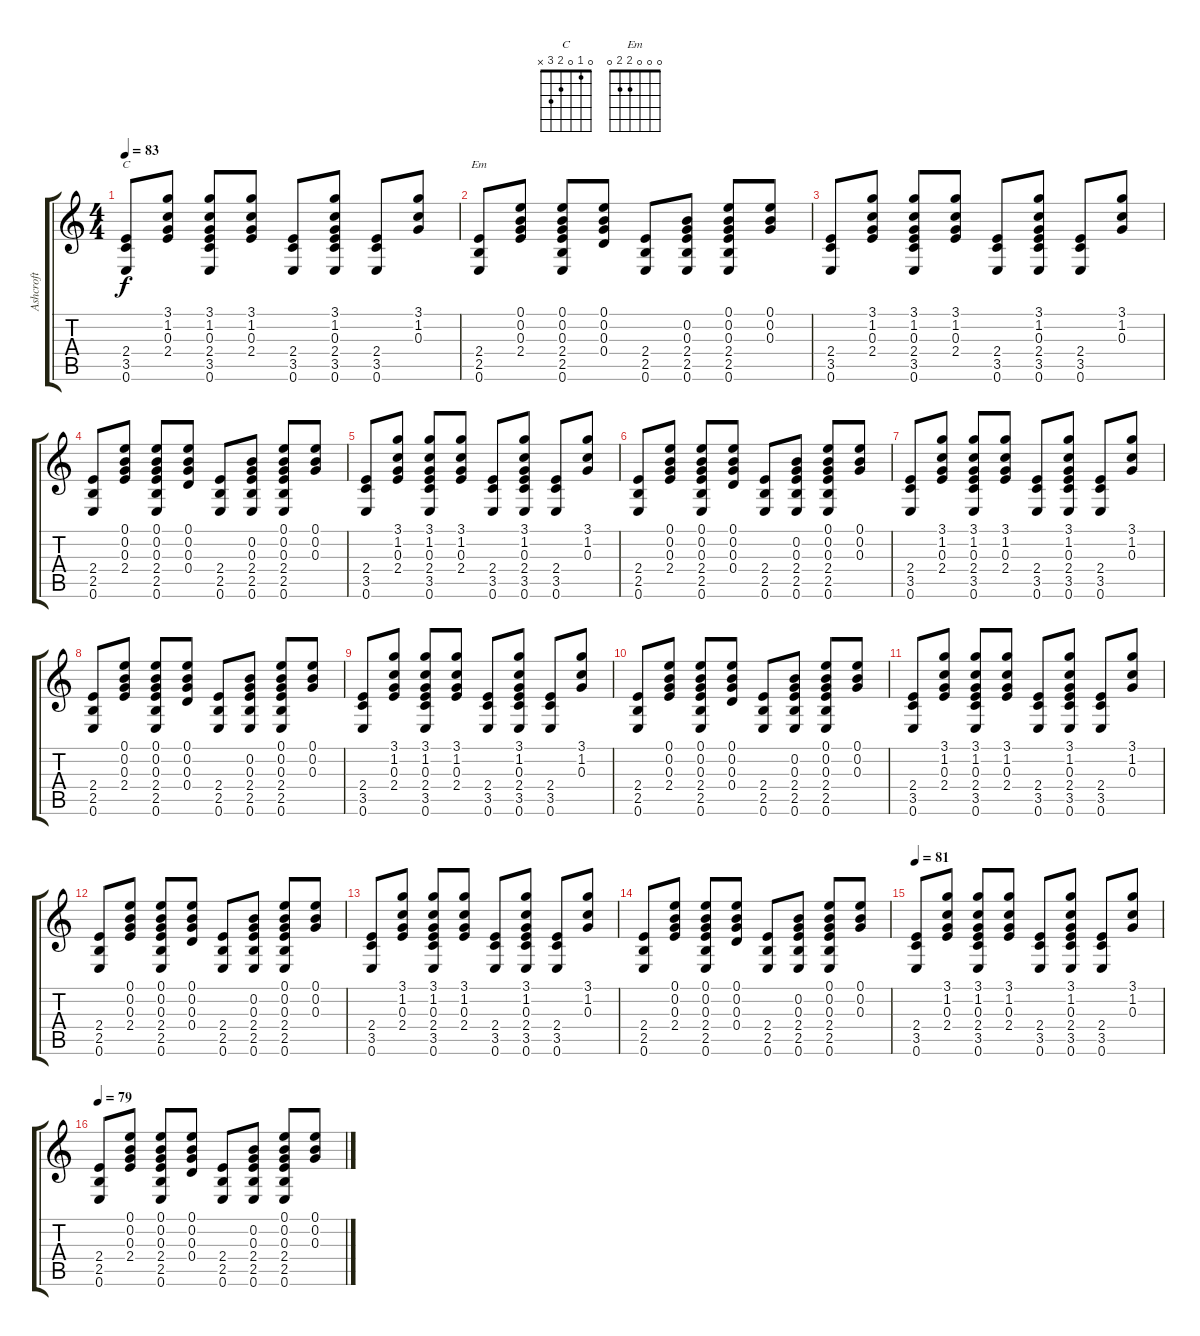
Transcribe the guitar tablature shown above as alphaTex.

\track ("Ashcroft" "Ashcroft") {instrument acousticguitarsteel}
\staff {score tabs}
\tuning (E4 B3 G3 D3 A2 E2) {hide}
\chord ("C" 0 1 0 2 3 x)
\chord ("Em" 0 0 0 2 2 0)
\ts (4 4)
\tempo 83
\clef g2
\ks c
(2.4 3.5 0.6).8{ch "C" dy f} (3.1 1.2 0.3 2.4).8 (3.1 1.2 0.3 2.4 3.5 0.6).8 (3.1 1.2 0.3 2.4).8 (2.4 3.5 0.6).8 (3.1 1.2 0.3 2.4 3.5 0.6).8 (2.4 3.5 0.6).8 (3.1 1.2 0.3).8 |
(2.4 2.5 0.6).8{ch "Em"} (0.1 0.2 0.3 2.4).8 (0.1 0.2 0.3 2.4 2.5 0.6).8 (0.1 0.2 0.3 0.4).8 (2.4 2.5 0.6).8 (0.2 0.3 2.4 2.5 0.6).8 (0.1 0.2 0.3 2.4 2.5 0.6).8 (0.1 0.2 0.3).8 |
(2.4 3.5 0.6).8 (3.1 1.2 0.3 2.4).8 (3.1 1.2 0.3 2.4 3.5 0.6).8 (3.1 1.2 0.3 2.4).8 (2.4 3.5 0.6).8 (3.1 1.2 0.3 2.4 3.5 0.6).8 (2.4 3.5 0.6).8 (3.1 1.2 0.3).8 |
(2.4 2.5 0.6).8 (0.1 0.2 0.3 2.4).8 (0.1 0.2 0.3 2.4 2.5 0.6).8 (0.1 0.2 0.3 0.4).8 (2.4 2.5 0.6).8 (0.2 0.3 2.4 2.5 0.6).8 (0.1 0.2 0.3 2.4 2.5 0.6).8 (0.1 0.2 0.3).8 |
(2.4 3.5 0.6).8 (3.1 1.2 0.3 2.4).8 (3.1 1.2 0.3 2.4 3.5 0.6).8 (3.1 1.2 0.3 2.4).8 (2.4 3.5 0.6).8 (3.1 1.2 0.3 2.4 3.5 0.6).8 (2.4 3.5 0.6).8 (3.1 1.2 0.3).8 |
(2.4 2.5 0.6).8 (0.1 0.2 0.3 2.4).8 (0.1 0.2 0.3 2.4 2.5 0.6).8 (0.1 0.2 0.3 0.4).8 (2.4 2.5 0.6).8 (0.2 0.3 2.4 2.5 0.6).8 (0.1 0.2 0.3 2.4 2.5 0.6).8 (0.1 0.2 0.3).8 |
(2.4 3.5 0.6).8 (3.1 1.2 0.3 2.4).8 (3.1 1.2 0.3 2.4 3.5 0.6).8 (3.1 1.2 0.3 2.4).8 (2.4 3.5 0.6).8 (3.1 1.2 0.3 2.4 3.5 0.6).8 (2.4 3.5 0.6).8 (3.1 1.2 0.3).8 |
(2.4 2.5 0.6).8 (0.1 0.2 0.3 2.4).8 (0.1 0.2 0.3 2.4 2.5 0.6).8 (0.1 0.2 0.3 0.4).8 (2.4 2.5 0.6).8 (0.2 0.3 2.4 2.5 0.6).8 (0.1 0.2 0.3 2.4 2.5 0.6).8 (0.1 0.2 0.3).8 |
(2.4 3.5 0.6).8 (3.1 1.2 0.3 2.4).8 (3.1 1.2 0.3 2.4 3.5 0.6).8 (3.1 1.2 0.3 2.4).8 (2.4 3.5 0.6).8 (3.1 1.2 0.3 2.4 3.5 0.6).8 (2.4 3.5 0.6).8 (3.1 1.2 0.3).8 |
(2.4 2.5 0.6).8 (0.1 0.2 0.3 2.4).8 (0.1 0.2 0.3 2.4 2.5 0.6).8 (0.1 0.2 0.3 0.4).8 (2.4 2.5 0.6).8 (0.2 0.3 2.4 2.5 0.6).8 (0.1 0.2 0.3 2.4 2.5 0.6).8 (0.1 0.2 0.3).8 |
(2.4 3.5 0.6).8 (3.1 1.2 0.3 2.4).8 (3.1 1.2 0.3 2.4 3.5 0.6).8 (3.1 1.2 0.3 2.4).8 (2.4 3.5 0.6).8 (3.1 1.2 0.3 2.4 3.5 0.6).8 (2.4 3.5 0.6).8 (3.1 1.2 0.3).8 |
(2.4 2.5 0.6).8 (0.1 0.2 0.3 2.4).8 (0.1 0.2 0.3 2.4 2.5 0.6).8 (0.1 0.2 0.3 0.4).8 (2.4 2.5 0.6).8 (0.2 0.3 2.4 2.5 0.6).8 (0.1 0.2 0.3 2.4 2.5 0.6).8 (0.1 0.2 0.3).8 |
(2.4 3.5 0.6).8 (3.1 1.2 0.3 2.4).8 (3.1 1.2 0.3 2.4 3.5 0.6).8 (3.1 1.2 0.3 2.4).8 (2.4 3.5 0.6).8 (3.1 1.2 0.3 2.4 3.5 0.6).8 (2.4 3.5 0.6).8 (3.1 1.2 0.3).8 |
(2.4 2.5 0.6).8 (0.1 0.2 0.3 2.4).8 (0.1 0.2 0.3 2.4 2.5 0.6).8 (0.1 0.2 0.3 0.4).8 (2.4 2.5 0.6).8 (0.2 0.3 2.4 2.5 0.6).8 (0.1 0.2 0.3 2.4 2.5 0.6).8 (0.1 0.2 0.3).8 |
\tempo 81
(2.4 3.5 0.6).8 (3.1 1.2 0.3 2.4).8 (3.1 1.2 0.3 2.4 3.5 0.6).8 (3.1 1.2 0.3 2.4).8 (2.4 3.5 0.6).8 (3.1 1.2 0.3 2.4 3.5 0.6).8 (2.4 3.5 0.6).8 (3.1 1.2 0.3).8 |
\tempo 79
(2.4 2.5 0.6).8 (0.1 0.2 0.3 2.4).8 (0.1 0.2 0.3 2.4 2.5 0.6).8 (0.1 0.2 0.3 0.4).8 (2.4 2.5 0.6).8 (0.2 0.3 2.4 2.5 0.6).8 (0.1 0.2 0.3 2.4 2.5 0.6).8 (0.1 0.2 0.3).8
